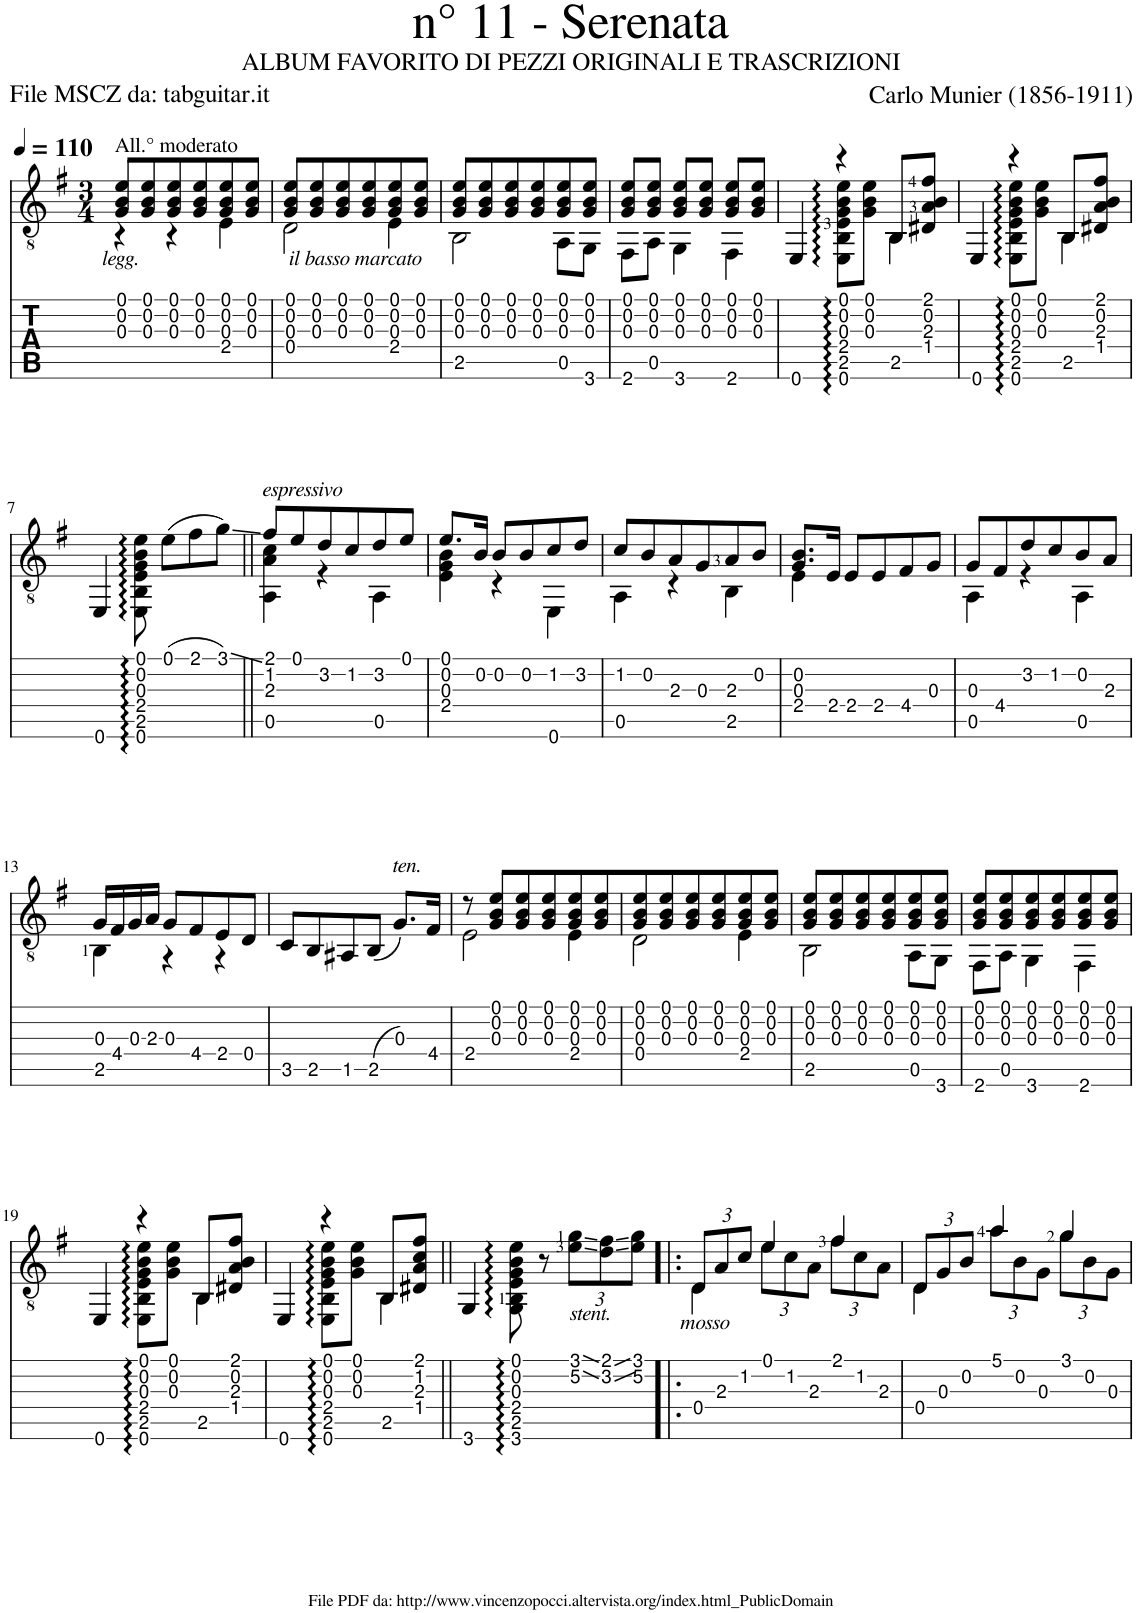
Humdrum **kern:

**kern	**kern
*part1	*part1
*staff2	*staff1
*I"Guitar	*
*I'Guit.	*
*stria6	*
*	*clefGv2
*k[f#]	*k[f#]
*M3/4	*M3/4
*MM110	*MM110
=1	=1
*^	*^
!	!	!LO:TX:a:t=All.° moderato	!
!	!	!LO:TX:b:i:t=legg.	!
8G\ 8B\ 8e\L	4r	8G/ 8B/ 8e/L	4r
8G\ 8B\ 8e\J	.	8G/ 8B/ 8e/	.
8G\ 8B\ 8e\L	4r	8G/ 8B/ 8e/	4r
8G\ 8B\ 8e\J	.	8G/ 8B/ 8e/	.
8G\ 8B\ 8e\L	4E	8G/ 8B/ 8e/	4E\
8G\ 8B\ 8e\J	.	8G/ 8B/ 8e/J	.
=2	=2	=2	=2
!	!	!LO:TX:b:i:t=il basso marcato	!
8G\ 8B\ 8e\L	2D	8G/ 8B/ 8e/L	2D\
8G\ 8B\ 8e\J	.	8G/ 8B/ 8e/	.
8G\ 8B\ 8e\L	.	8G/ 8B/ 8e/	.
8G\ 8B\ 8e\J	.	8G/ 8B/ 8e/	.
8G\ 8B\ 8e\L	4E	8G/ 8B/ 8e/	4E\
8G\ 8B\ 8e\J	.	8G/ 8B/ 8e/J	.
=3	=3	=3	=3
8G\ 8B\ 8e\L	2BB	8G/ 8B/ 8e/L	2BB\
8G\ 8B\ 8e\J	.	8G/ 8B/ 8e/	.
8G\ 8B\ 8e\L	.	8G/ 8B/ 8e/	.
8G\ 8B\ 8e\J	.	8G/ 8B/ 8e/	.
8G\ 8B\ 8e\L	8AAL	8G/ 8B/ 8e/	8AA\L
8G\ 8B\ 8e\J	8GGJ	8G/ 8B/ 8e/J	8GG\J
=4	=4	=4	=4
8G\ 8B\ 8e\L	8FF#L	8G/ 8B/ 8e/L	8FF#\L
8G\ 8B\ 8e\J	8AAJ	8G/ 8B/ 8e/J	8AA\J
8G\ 8B\ 8e\L	4GG	8G/ 8B/ 8e/L	4GG\
8G\ 8B\ 8e\J	.	8G/ 8B/ 8e/J	.
8G\ 8B\ 8e\L	4FF#	8G/ 8B/ 8e/L	4FF#\
8G\ 8B\ 8e\J	.	8G/ 8B/ 8e/J	.
=5	=5	=5	=5
4EE	4ryy	4EE/	4ryy
4r	8EE\ 8BB\ 8E\ 8G\ 8B\ 8e\L	4r	8EE\ 8BB\ 8E\ 8G\ 8B\ 8e\L
.	8G\ 8B\ 8e\J	.	8G\ 8B\ 8e\J
8BBL	4BB	8BB/L	4BB\
8D#\ 8A\ 8B\ 8f#\J	.	8D#X/ 8A/ 8B/ 8f#/J	.
=6	=6	=6	=6
4EE	4ryy	4EE/	4ryy
4r	8EE\ 8BB\ 8E\ 8G\ 8B\ 8e\L	4r	8EE\ 8BB\ 8E\ 8G\ 8B\ 8e\L
.	8G\ 8B\ 8e\J	.	8G\ 8B\ 8e\J
8BBL	4BB	8BB/L	4BB\
8D#X\ 8A\ 8B\ 8f#\J	.	8D#X/ 8A/ 8B/ 8f#/J	.
*v	*v	*	*
*	*v	*v
!!LO:LB:g=z
=7	=7
4EE	4EE/
8EE\ 8BB\ 8E\ 8G\ 8B\ 8e\L	8EE\ 8BB\ 8E\ 8G\ 8B\ 8e\
8eJ	(8e\L
8f#L	8f#\
8gJ	8g\J)
=8||	=8||
*^	*^
!	!	!LO:TX:a:i:t=espressivo	!
8f#L	4AA 4A 4c	8f#/L	4AA\ 4A\ 4c\
8eJ	.	8e/	.
8dL	4r	8d/	4r
8cJ	.	8c/	.
8dL	4AA	8d/	4AA\
8eJ	.	8e/J	.
=9	=9	=9	=9
8.eL	4E 4G 4B	8.e/L	4E\ 4G\ 4B\
16BJk	.	16B/Jk	.
8BL	4r	8B/L	4r
8BJ	.	8B/	.
8cL	4EE	8c/	4EE\
8dJ	.	8d/J	.
=10	=10	=10	=10
8cL	4AA	8c/L	4AA\
8BJ	.	8B/	.
8AL	4r	8A/	4r
8GJ	.	8G/	.
8AL	4BB	8A/	4BB\
8BJ	.	8B/J	.
=11	=11	=11	=11
8.G\ 8.B\L	4E	8.G/ 8.B/L	4E\
16EJk	.	16E/Jk	.
8EL	2ryy	8E/L	2ryy
8EJ	.	8E/	.
8F#L	.	8F#/	.
8GJ	.	8G/J	.
=12	=12	=12	=12
8GL	4AA	8G/L	4AA\
8F#J	.	8F#/	.
8dL	4r	8d/	4r
8cJ	.	8c/	.
8BL	4AA	8B/	4AA\
8AJ	.	8A/J	.
!!LO:LB:g=z	!!
=13	=13	=13	=13
16GLL	4BB	16G/LL	4BB\
16F#J	.	16F#/	.
16GL	.	16G/	.
16AJJ	.	16A/JJ	.
8GL	4r	8G/L	4r
8F#J	.	8F#/	.
8EL	4r	8E/	4r
8DJ	.	8D/J	.
*v	*v	*	*
*	*v	*v
=14	=14
8CL	8C/L
8BBJ	8BB/
8AA#L	8AA#X/
8BBJ	(8BB/J
!	!LO:TX:a:i:t=ten.
8.GL	8.G/L)
16F#Jk	16F#/Jk
=15	=15
*^	*^
8r	2E	8r	2E\
8G 8B 8e	.	8G/ 8B/ 8e/L	.
8G\ 8B\ 8e\L	.	8G/ 8B/ 8e/	.
8G\ 8B\ 8e\J	.	8G/ 8B/ 8e/	.
8G\ 8B\ 8e\L	4E	8G/ 8B/ 8e/	4E\
8G\ 8B\ 8e\J	.	8G/ 8B/ 8e/	.
=16	=16	=16	=16
8G\ 8B\ 8e\L	2D	8G/ 8B/ 8e/	2D\
8G\ 8B\ 8e\J	.	8G/ 8B/ 8e/	.
8G\ 8B\ 8e\L	.	8G/ 8B/ 8e/	.
8G\ 8B\ 8e\J	.	8G/ 8B/ 8e/	.
8G\ 8B\ 8e\L	4E	8G/ 8B/ 8e/	4E\
8G\ 8B\ 8e\J	.	8G/ 8B/ 8e/J	.
=17	=17	=17	=17
8G\ 8B\ 8e\L	2BB	8G/ 8B/ 8e/L	2BB\
8G\ 8B\ 8e\J	.	8G/ 8B/ 8e/	.
8G\ 8B\ 8e\L	.	8G/ 8B/ 8e/	.
8G\ 8B\ 8e\J	.	8G/ 8B/ 8e/	.
8G\ 8B\ 8e\L	8AAL	8G/ 8B/ 8e/	8AA\L
8G\ 8B\ 8e\J	8GGJ	8G/ 8B/ 8e/J	8GG\J
=18	=18	=18	=18
8G\ 8B\ 8e\L	8FF#L	8G/ 8B/ 8e/L	8FF#\L
8G\ 8B\ 8e\J	8AAJ	8G/ 8B/ 8e/	8AA\J
8G\ 8B\ 8e\L	4GG	8G/ 8B/ 8e/	4GG\
8G\ 8B\ 8e\J	.	8G/ 8B/ 8e/	.
8G\ 8B\ 8e\L	4FF#	8G/ 8B/ 8e/	4FF#\
8G\ 8B\ 8e\J	.	8G/ 8B/ 8e/J	.
!!LO:LB:g=z	!!
=19	=19	=19	=19
4EE	4ryy	4EE/	4ryy
4r	8EE\ 8BB\ 8E\ 8G\ 8B\ 8e\L	4r	8EE\ 8BB\ 8E\ 8G\ 8B\ 8e\L
.	8G\ 8B\ 8e\J	.	8G\ 8B\ 8e\J
8BBL	4BB	8BB/L	4BB\
8D#X\ 8A\ 8B\ 8f#\J	.	8D#X/ 8A/ 8B/ 8f#/J	.
=20	=20	=20	=20
4EE	4ryy	4EE/	4ryy
4r	8EE\ 8BB\ 8E\ 8G\ 8B\ 8e\L	4r	8EE\ 8BB\ 8E\ 8G\ 8B\ 8e\L
.	8G\ 8B\ 8e\J	.	8G\ 8B\ 8e\J
8BBL	4BB	8BB/L	4BB\
8D#X\ 8A\ 8c\ 8f#\J	.	8D#X/ 8A/ 8c/ 8f#/J	.
*v	*v	*	*
*	*v	*v
=21||	=21||
4GG	4GG/
8GG 8BB 8E 8G 8B 8e	8GG\ 8BB\ 8E\ 8G\ 8B\ 8e\
8r	8r
*Xbrackettup	*Xbrackettup
!	!LO:TX:b:i:t=stent.
12e\ 12g\L	12e\ 12g\L
12d\ 12f#\	12d\ 12f#\
12e\ 12g\J	12e\ 12g\J
=22!|:	=22!|:
*^	*^
!	!	!LO:TX:b:i:t=mosso	!
12DL	4D	12D/L	4D\
12A	.	12A/	.
12cJ	.	12c/J	.
4e	12eL	4e/	12e\L
.	12c	.	12c\
.	12AJ	.	12A\J
4f#	12f#L	4f#/	12f#\L
.	12c	.	12c\
.	12AJ	.	12A\J
=23	=23	=23	=23
12DL	4D	12D/L	4D\
12G	.	12G/	.
12BJ	.	12B/J	.
4a	12aL	4a/	12a\L
.	12B	.	12B\
.	12GJ	.	12G\J
4g	12gL	4g/	12g\L
.	12B	.	12B\
.	12GJ	.	12G\J
*v	*v	*	*
*	*v	*v
=	=
*-	*-
